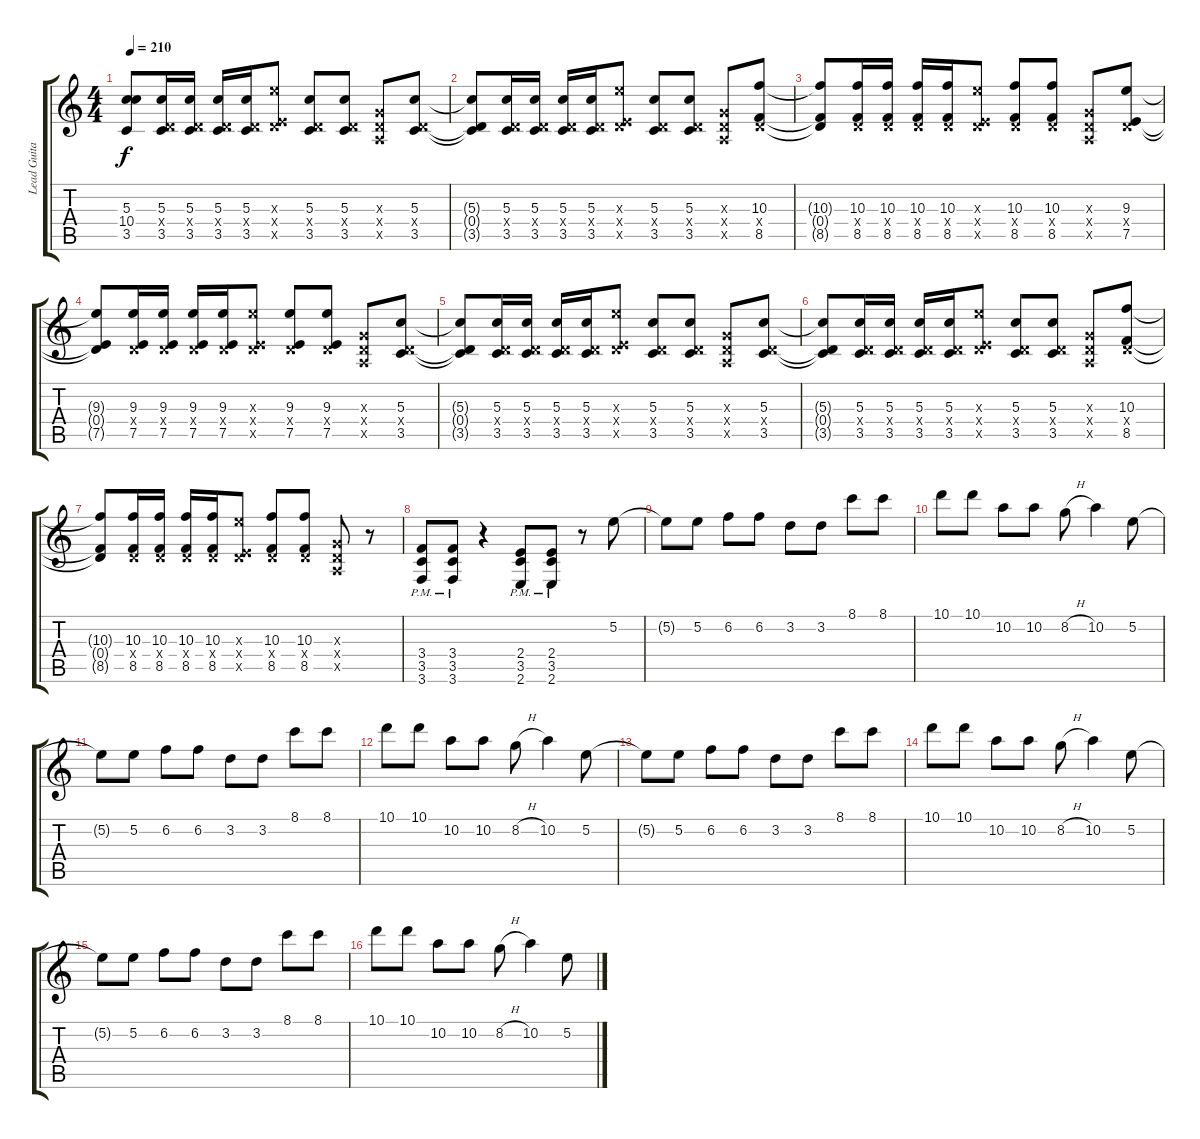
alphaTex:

\track ("Lead Guitar" "Lead Guita") {instrument overdrivenguitar}
\staff {score tabs}
\tuning (E4 B3 G3 D3 A2 D2) {hide}
\ts (4 4)
\tempo 210
\clef g2
\ks c
(5.3{t} 10.4{t} 3.5{t}).8{dy f} (5.3 0.4{x} 3.5).16 (5.3 0.4{x} 3.5).16 (5.3 0.4{x} 3.5).16 (5.3 0.4{x} 3.5).16 (9.3{x} 0.4{x} 7.5{x}).8 (5.3 0.4{x} 3.5).8 (5.3 0.4{x} 3.5).8 (0.3{x} 0.4{x} 0.5{x}).8 (5.3 0.4{x} 3.5).8 |
(5.3{t} 0.4{t} 3.5{t}).8 (5.3 0.4{x} 3.5).16 (5.3 0.4{x} 3.5).16 (5.3 0.4{x} 3.5).16 (5.3 0.4{x} 3.5).16 (9.3{x} 0.4{x} 7.5{x}).8 (5.3 0.4{x} 3.5).8 (5.3 0.4{x} 3.5).8 (0.3{x} 0.4{x} 0.5{x}).8 (10.3 0.4{x} 8.5).8 |
(10.3{t} 0.4{t} 8.5{t}).8 (10.3 0.4{x} 8.5).16 (10.3 0.4{x} 8.5).16 (10.3 0.4{x} 8.5).16 (10.3 0.4{x} 8.5).16 (9.3{x} 0.4{x} 7.5{x}).8 (10.3 0.4{x} 8.5).8 (10.3 0.4{x} 8.5).8 (0.3{x} 0.4{x} 0.5{x}).8 (9.3 0.4{x} 7.5).8 |
(9.3{t} 0.4{t} 7.5{t}).8 (9.3 0.4{x} 7.5).16 (9.3 0.4{x} 7.5).16 (9.3 0.4{x} 7.5).16 (9.3 0.4{x} 7.5).16 (9.3{x} 0.4{x} 7.5{x}).8 (9.3 0.4{x} 7.5).8 (9.3 0.4{x} 7.5).8 (0.3{x} 0.4{x} 0.5{x}).8 (5.3 0.4{x} 3.5).8 |
(5.3{t} 0.4{t} 3.5{t}).8 (5.3 0.4{x} 3.5).16 (5.3 0.4{x} 3.5).16 (5.3 0.4{x} 3.5).16 (5.3 0.4{x} 3.5).16 (9.3{x} 0.4{x} 7.5{x}).8 (5.3 0.4{x} 3.5).8 (5.3 0.4{x} 3.5).8 (0.3{x} 0.4{x} 0.5{x}).8 (5.3 0.4{x} 3.5).8 |
(5.3{t} 0.4{t} 3.5{t}).8 (5.3 0.4{x} 3.5).16 (5.3 0.4{x} 3.5).16 (5.3 0.4{x} 3.5).16 (5.3 0.4{x} 3.5).16 (9.3{x} 0.4{x} 7.5{x}).8 (5.3 0.4{x} 3.5).8 (5.3 0.4{x} 3.5).8 (0.3{x} 0.4{x} 0.5{x}).8 (10.3 0.4{x} 8.5).8 |
(10.3{t} 0.4{t} 8.5{t}).8 (10.3 0.4{x} 8.5).16 (10.3 0.4{x} 8.5).16 (10.3 0.4{x} 8.5).16 (10.3 0.4{x} 8.5).16 (9.3{x} 0.4{x} 7.5{x}).8 (10.3 0.4{x} 8.5).8 (10.3 0.4{x} 8.5).8 (0.3{x} 0.4{x} 0.5{x}).8 r.8 |
(3.4{pm} 3.5{pm} 3.6{pm}).8 (3.4{pm} 3.5{pm} 3.6{pm}).8 r.4 (2.4{pm} 3.5{pm} 2.6{pm}).8 (2.4{pm} 3.5{pm} 2.6{pm}).8 r.8 5.2.8 |
5.2{t}.8 5.2.8 6.2.8 6.2.8 3.2.8 3.2.8 8.1.8 8.1.8 |
10.1.8 10.1.8 10.2.8 10.2.8 8.2{h}.8 10.2.4 5.2.8 |
5.2{t}.8 5.2.8 6.2.8 6.2.8 3.2.8 3.2.8 8.1.8 8.1.8 |
10.1.8 10.1.8 10.2.8 10.2.8 8.2{h}.8 10.2.4 5.2.8 |
5.2{t}.8 5.2.8 6.2.8 6.2.8 3.2.8 3.2.8 8.1.8 8.1.8 |
10.1.8 10.1.8 10.2.8 10.2.8 8.2{h}.8 10.2.4 5.2.8 |
5.2{t}.8 5.2.8 6.2.8 6.2.8 3.2.8 3.2.8 8.1.8 8.1.8 |
10.1.8 10.1.8 10.2.8 10.2.8 8.2{h}.8 10.2.4 5.2.8
